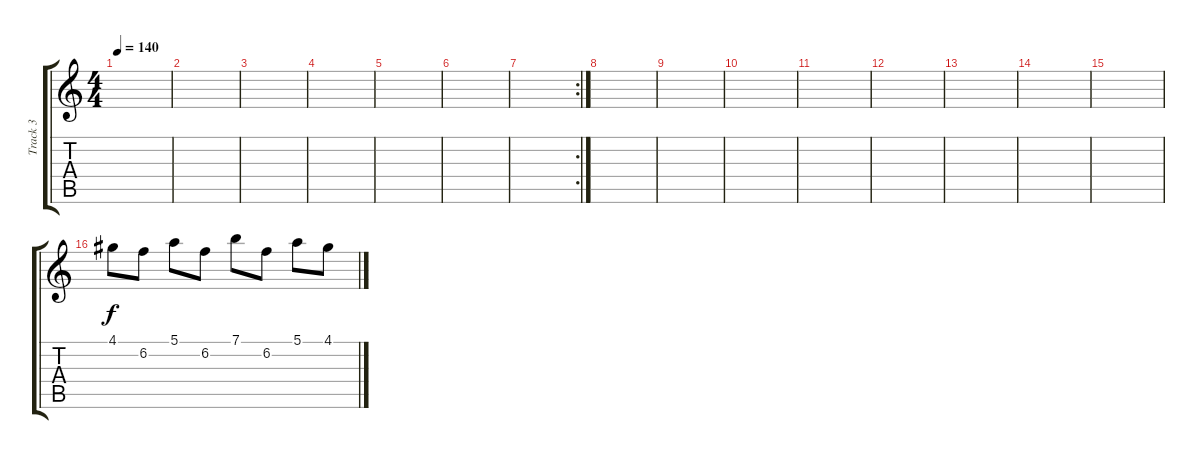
\track ("Track 3" "Track 3") {instrument electricguitarjazz}
\staff {score tabs}
\tuning (E4 B3 G3 D3 A2 E2) {hide}
\ts (4 4)
\tempo 140
\clef g2
\ks c
|
|
|
|
|
|
\rc 2
|
|
|
|
|
|
|
|
|
4.1.8 6.2.8 5.1.8 6.2.8 7.1.8 6.2.8 5.1.8 4.1.8
